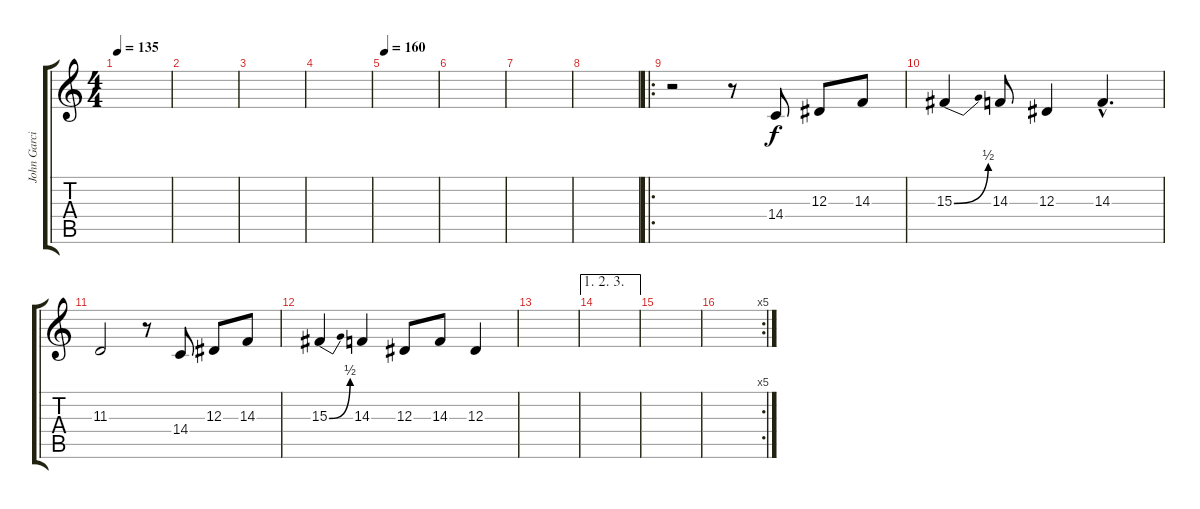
\track ("John Garcia (Vocals)" "John Garci") {instrument flute}
\staff {score tabs}
\tuning (C4 G3 Eb3 Bb2 F2 C2) {hide}
\ts (4 4)
\tempo 135
\clef g2
\ks c
|
|
|
|
\tempo 160
|
|
|
|
\ro
r.2 r.8 14.4.8 12.3.8 14.3.8 |
15.3{be (bend 0 0 60 2)}.4 14.3.8 12.3.4 14.3{hac}.4{d} |
11.3.2 r.8 14.4.8 12.3.8 14.3.8 |
15.3{be (bend 0 0 60 2)}.4 14.3.4 12.3.8 14.3.8 12.3.4 |
|
\ae (1 2 3)
|
|
\rc 5
